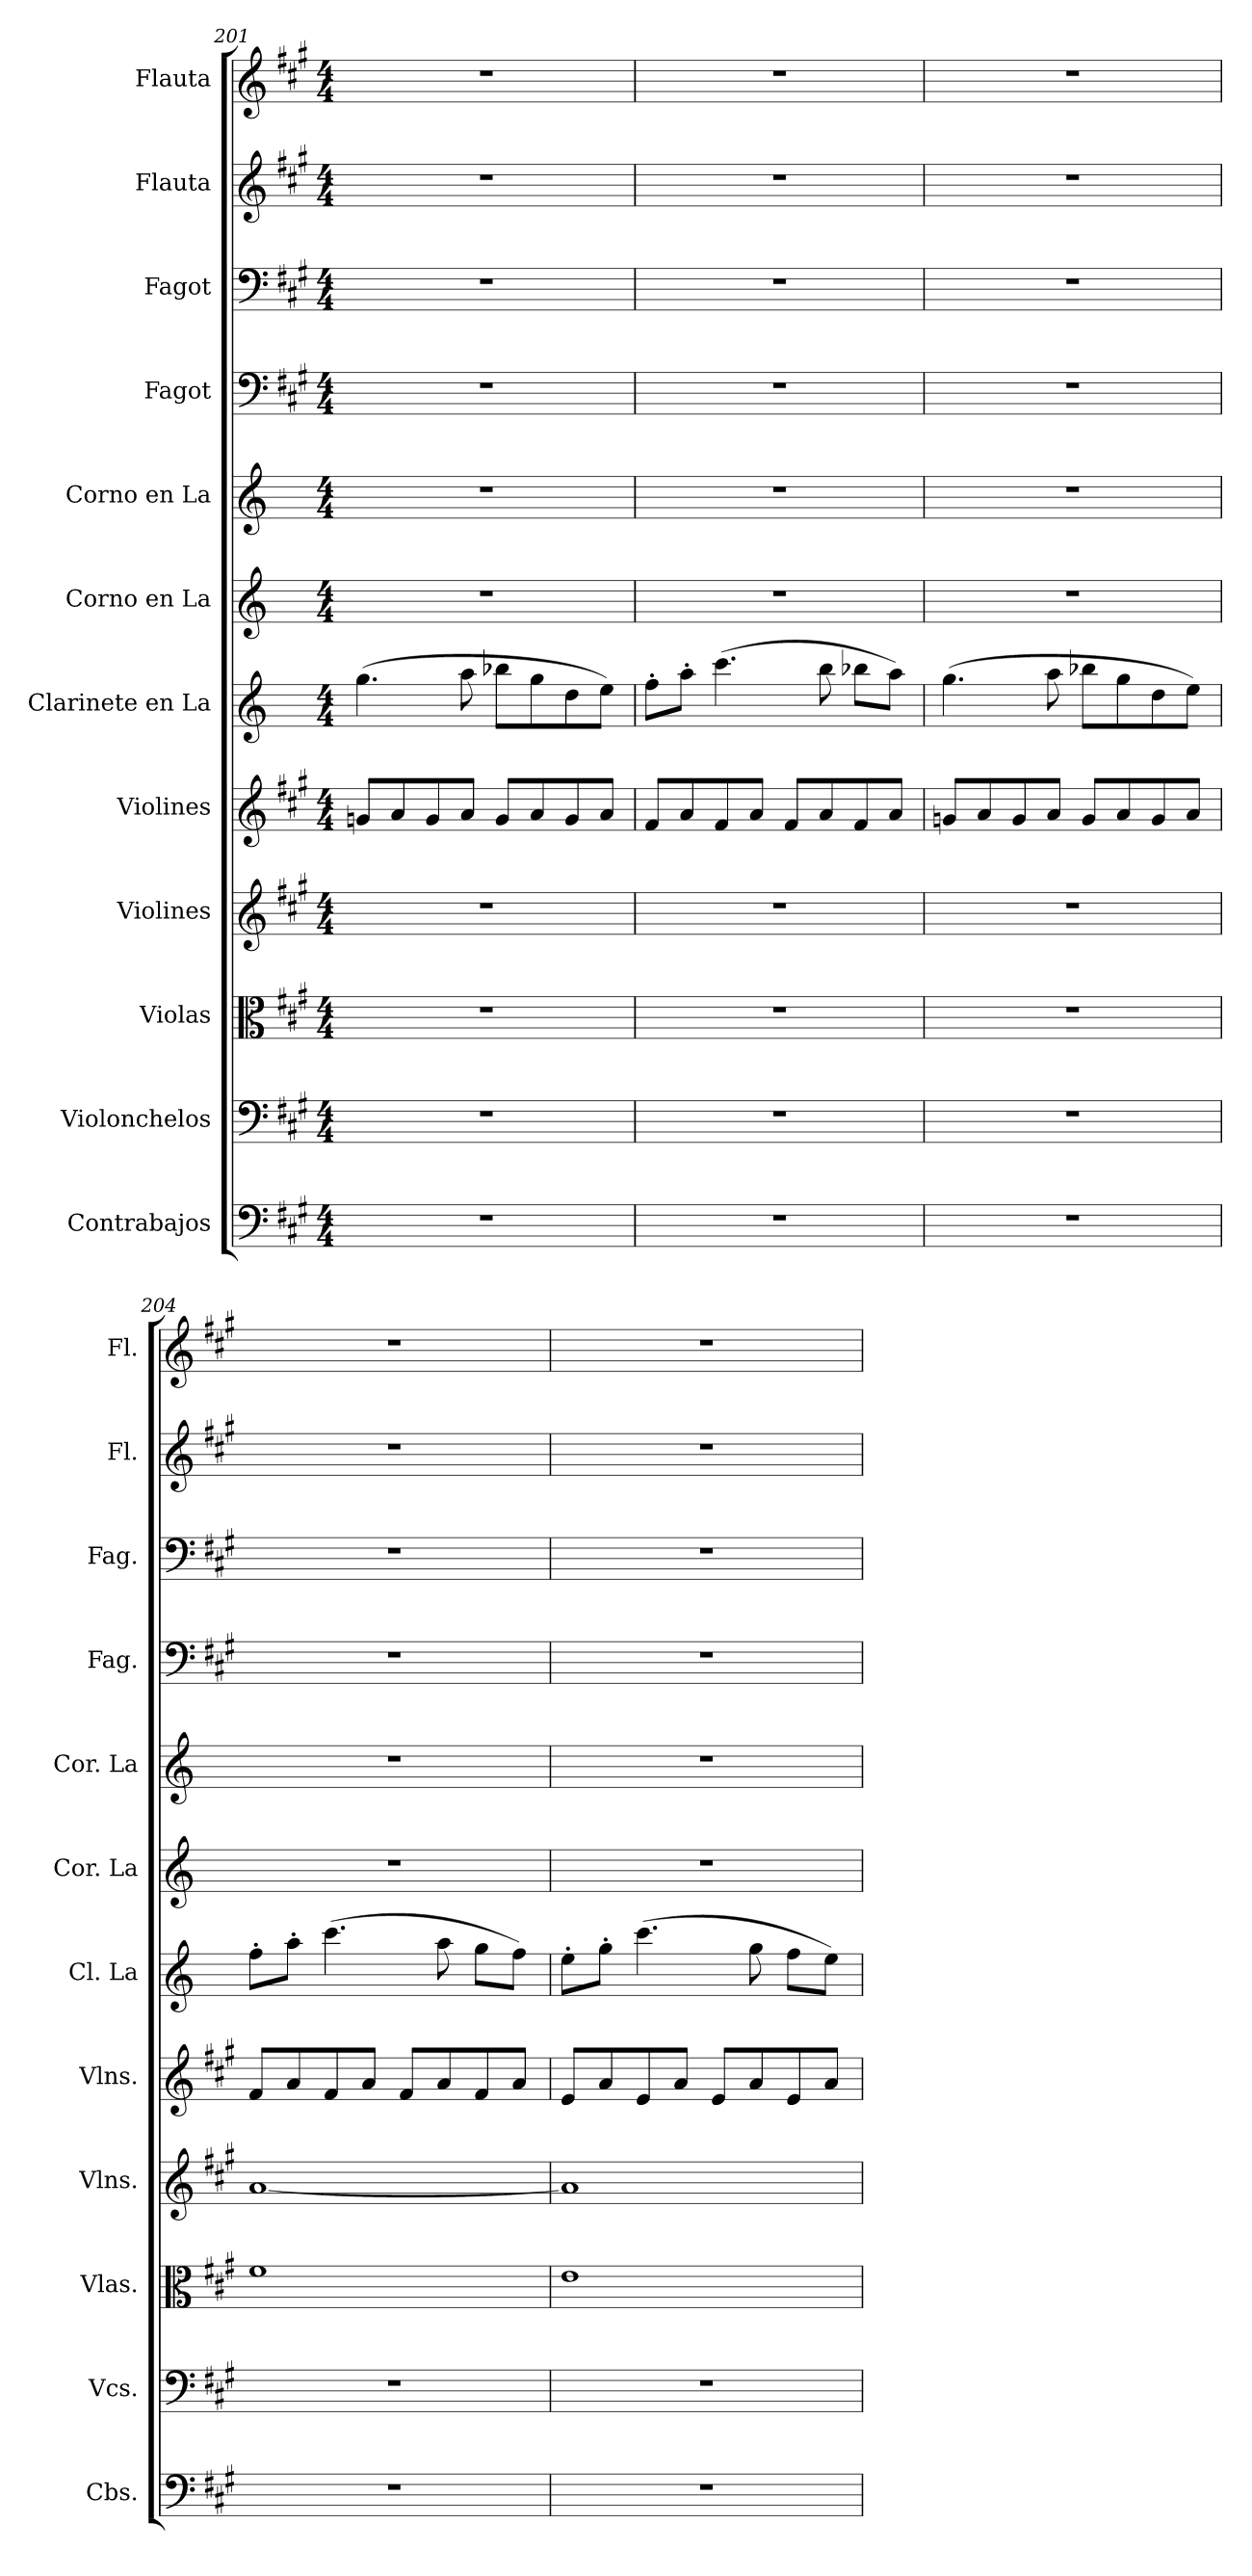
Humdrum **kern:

**kern	**kern	**kern	**kern	**kern	**kern	**kern	**kern	**kern	**kern	**kern	**kern
*part12	*part11	*part10	*part9	*part8	*part7	*part6	*part5	*part4	*part3	*part2	*part1
*staff12	*staff11	*staff10	*staff9	*staff8	*staff7	*staff6	*staff5	*staff4	*staff3	*staff2	*staff1
*I"Contrabajos	*I"Violonchelos	*I"Violas	*I"Violines	*I"Violines	*I"Clarinete en La	*I"Corno en La	*I"Corno en La	*I"Fagot	*I"Fagot	*I"Flauta	*I"Flauta
*I'Cbs.	*I'Vcs.	*I'Vlas.	*I'Vlns.	*I'Vlns.	*I'Cl. La	*I'Cor. La	*I'Cor. La	*I'Fag.	*I'Fag.	*I'Fl.	*I'Fl.
*clefF4	*clefF4	*clefC3	*clefG2	*clefG2	*clefG2	*clefG2	*clefG2	*clefF4	*clefF4	*clefG2	*clefG2
*ITrd7c12	*	*	*	*	*ITrd2c3	*ITrd2c3	*ITrd2c3	*	*	*	*
*k[f#c#g#]	*k[f#c#g#]	*k[f#c#g#]	*k[f#c#g#]	*k[f#c#g#]	*k[f#c#g#]	*k[f#c#g#]	*k[f#c#g#]	*k[f#c#g#]	*k[f#c#g#]	*k[f#c#g#]	*k[f#c#g#]
*M4/4	*M4/4	*M4/4	*M4/4	*M4/4	*M4/4	*M4/4	*M4/4	*M4/4	*M4/4	*M4/4	*M4/4
=201	=201	=201	=201	=201	=201	=201	=201	=201	=201	=201	=201
1r	1r	1r	1r	8gn/L	(>4.ee\	1r	1r	1r	1r	1r	1r
.	.	.	.	8a/	.	.	.	.	.	.	.
.	.	.	.	8g/	.	.	.	.	.	.	.
.	.	.	.	8a/J	8ff#\	.	.	.	.	.	.
.	.	.	.	8g/L	8ggn\L	.	.	.	.	.	.
.	.	.	.	8a/	8ee\	.	.	.	.	.	.
.	.	.	.	8g/	8b\	.	.	.	.	.	.
.	.	.	.	8a/J	8cc#\J)	.	.	.	.	.	.
=202	=202	=202	=202	=202	=202	=202	=202	=202	=202	=202	=202
1r	1r	1r	1r	8f#/L	8dd'\L	1r	1r	1r	1r	1r	1r
.	.	.	.	8a/	8ff#'\J	.	.	.	.	.	.
.	.	.	.	8f#/	(>4.aa\	.	.	.	.	.	.
.	.	.	.	8a/J	.	.	.	.	.	.	.
.	.	.	.	8f#/L	.	.	.	.	.	.	.
.	.	.	.	8a/	8gg#\	.	.	.	.	.	.
.	.	.	.	8f#/	8ggn\L	.	.	.	.	.	.
.	.	.	.	8a/J	8ff#\J)	.	.	.	.	.	.
=203	=203	=203	=203	=203	=203	=203	=203	=203	=203	=203	=203
1r	1r	1r	1r	8gn/L	(>4.ee\	1r	1r	1r	1r	1r	1r
.	.	.	.	8a/	.	.	.	.	.	.	.
.	.	.	.	8g/	.	.	.	.	.	.	.
.	.	.	.	8a/J	8ff#\	.	.	.	.	.	.
.	.	.	.	8g/L	8ggn\L	.	.	.	.	.	.
.	.	.	.	8a/	8ee\	.	.	.	.	.	.
.	.	.	.	8g/	8b\	.	.	.	.	.	.
.	.	.	.	8a/J	8cc#\J)	.	.	.	.	.	.
=204	=204	=204	=204	=204	=204	=204	=204	=204	=204	=204	=204
1r	1r	1f#	[1a	8f#/L	8dd'\L	1r	1r	1r	1r	1r	1r
.	.	.	.	8a/	8ff#'\J	.	.	.	.	.	.
.	.	.	.	8f#/	(>4.aa\	.	.	.	.	.	.
.	.	.	.	8a/J	.	.	.	.	.	.	.
.	.	.	.	8f#/L	.	.	.	.	.	.	.
.	.	.	.	8a/	8ff#\	.	.	.	.	.	.
.	.	.	.	8f#/	8ee\L	.	.	.	.	.	.
.	.	.	.	8a/J	8dd\J)	.	.	.	.	.	.
=205	=205	=205	=205	=205	=205	=205	=205	=205	=205	=205	=205
1r	1r	1e	1a]	8e/L	8cc#'\L	1r	1r	1r	1r	1r	1r
.	.	.	.	8a/	8ee'\J	.	.	.	.	.	.
.	.	.	.	8e/	(>4.aa\	.	.	.	.	.	.
.	.	.	.	8a/J	.	.	.	.	.	.	.
.	.	.	.	8e/L	.	.	.	.	.	.	.
.	.	.	.	8a/	8ee\	.	.	.	.	.	.
.	.	.	.	8e/	8dd\L	.	.	.	.	.	.
.	.	.	.	8a/J	8cc#\J)	.	.	.	.	.	.
=	=	=	=	=	=	=	=	=	=	=	=
*-	*-	*-	*-	*-	*-	*-	*-	*-	*-	*-	*-
